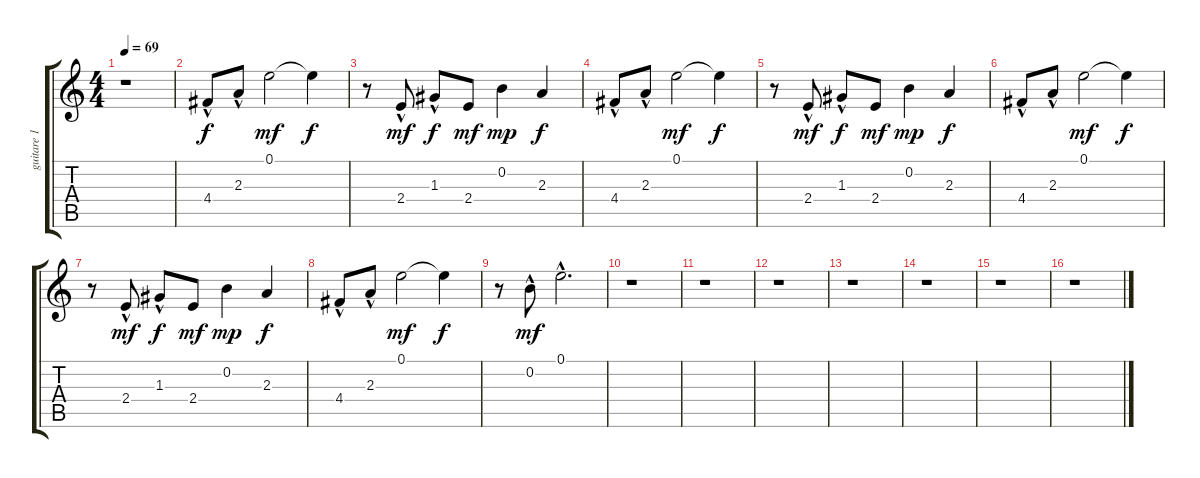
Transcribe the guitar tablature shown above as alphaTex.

\track ("guitare 1" "guitare 1") {instrument electricguitarclean}
\staff {score tabs}
\tuning (E4 B3 G3 D3 A2 E2) {hide}
\ts (4 4)
\tempo 69
\clef g2
\ks c
r.1{dy f} |
4.4{hac}.8{instrument electricguitarclean} 2.3{hac}.8 0.1.2{dy mf} 0.1{t}.4{dy f} |
r.8 2.4{hac}.8{dy mf} 1.3{hac}.8{dy f} 2.4.8{dy mf} 0.2.4{dy mp} 2.3.4{dy f} |
4.4{hac}.8 2.3{hac}.8 0.1.2{dy mf} 0.1{t}.4{dy f} |
r.8 2.4{hac}.8{dy mf} 1.3{hac}.8{dy f} 2.4.8{dy mf} 0.2.4{dy mp} 2.3.4{dy f} |
4.4{hac}.8 2.3{hac}.8 0.1.2{dy mf} 0.1{t}.4{dy f} |
r.8 2.4{hac}.8{dy mf} 1.3{hac}.8{dy f} 2.4.8{dy mf} 0.2.4{dy mp} 2.3.4{dy f} |
4.4{hac}.8 2.3{hac}.8 0.1.2{dy mf} 0.1{t}.4{dy f} |
r.8 0.2{hac}.8{dy mf} 0.1{hac}.2{d} |
r.1 |
r.1 |
r.1 |
r.1 |
r.1 |
r.1 |
r.1
